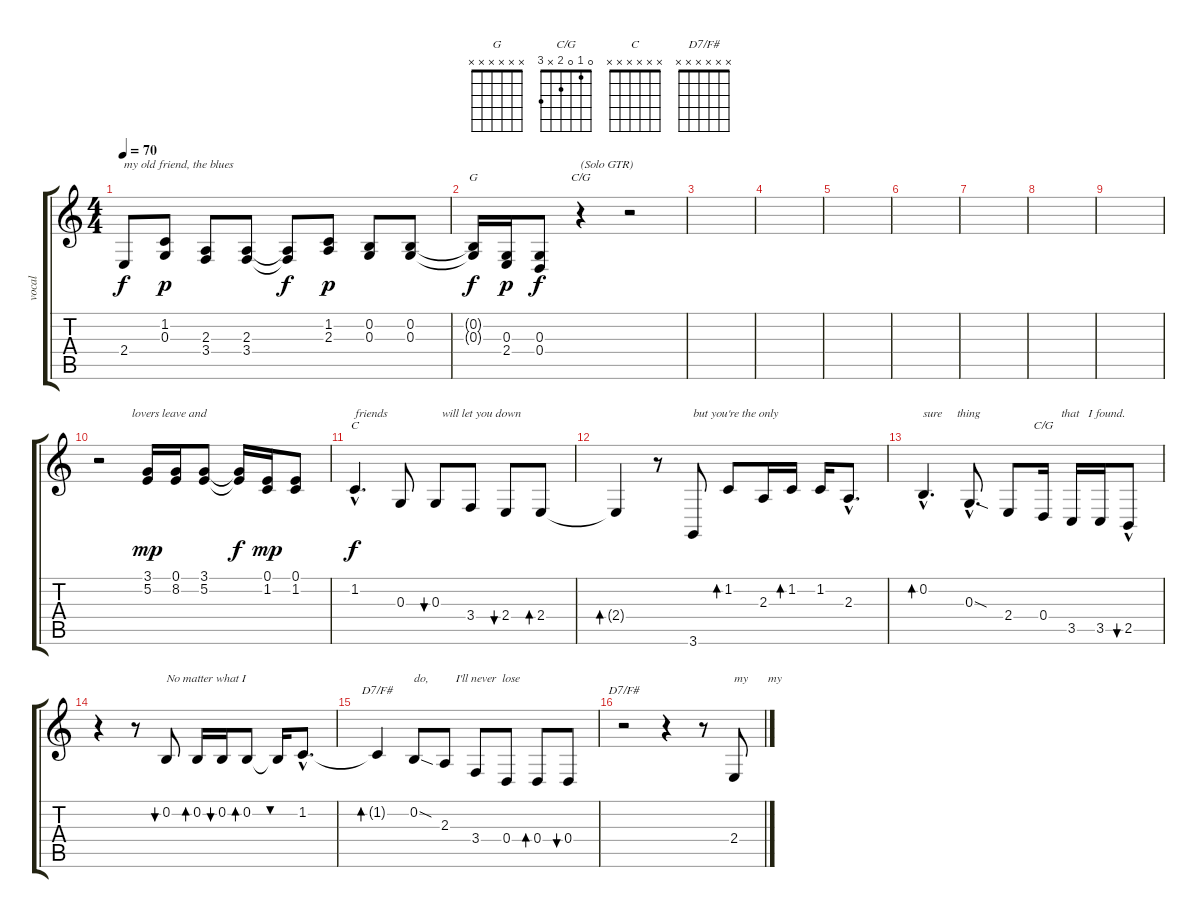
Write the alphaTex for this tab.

\track ("vocal " "vocal ") {instrument clarinet}
\staff {score tabs}
\tuning (E4 B3 G3 D3 A2 E2) {hide}
\chord ("G" x x x x x x)
\chord ("C/G" x x x x x x)
\chord ("C" x x x x x x)
\chord ("C/G" 0 1 0 2 x 3)
\chord ("D7/F#" x 1 2 0 0 2)
\chord ("D7/F#" x x x x x x)
\ts (4 4)
\tempo 70
\clef g2
\ks c
2.4{t}.8{txt "my old friend, the blues" dy f} (1.2 0.3).8{dy p} (2.3 3.4).8 (2.3 3.4).8 (2.3{t} 3.4{t}).8{dy f} (1.2 2.3).8{dy p} (0.2 0.3).8 (0.2 0.3).8 |
(0.2{t} 0.3{t}).16{ch "G" dy f} (0.3 2.4).16{dy p} (0.3 0.4).8{dy f} r.4{ch "C/G" txt "(Solo GTR)"} r.2 |
|
|
|
|
|
|
|
r.2{txt "           lovers leave and"} (3.1 5.2).16{dy mp} (0.1 8.2).16 (3.1 5.2).8 (3.1{t} 5.2{t}).16{dy f} (0.1 1.2).16{dy mp} (0.1 1.2).8 |
1.2{hac}.4{d ch "C" txt "friends" dy f} 0.3.8 0.3.8{bu 60 txt "  will let you down"} 3.4.8 2.4.8{bu 60} 2.4.8{bd 60} |
2.4{t}.4{bd 60} r.8 3.6.8{txt "but you're the only"} 1.2.8{bd 60} 2.3.16 1.2.16{bd 60} 1.2.16 2.3{hac}.8{d} |
0.2{hac}.4{d bd 60 txt "sure     thing"} 0.3{sod hac}.8{d} 2.4.8 0.4.16{ch "C/G" txt "      that   I found."} 3.5.16 3.5.16 2.5{hac}.8{bu 60} |
r.4 r.8 0.2.8{bu 60 txt "No matter what I   "} 0.2.16{bd 60} 0.2.16{bu 60} 0.2.8{bd 60} 0.2{t}.16{bu 60} 1.2{hac}.8{d} |
1.2{t}.4{bd 60 ch "D7/F#"} 0.2{sod}.8{txt "do,         I'll never  lose"} 2.3.8 3.4.8 0.4.8 0.4.8{bd 60} 0.4.8{bu 60} |
r.2{ch "D7/F#" txt "                                                my"} r.4 r.8 2.4.8{txt "my"}
